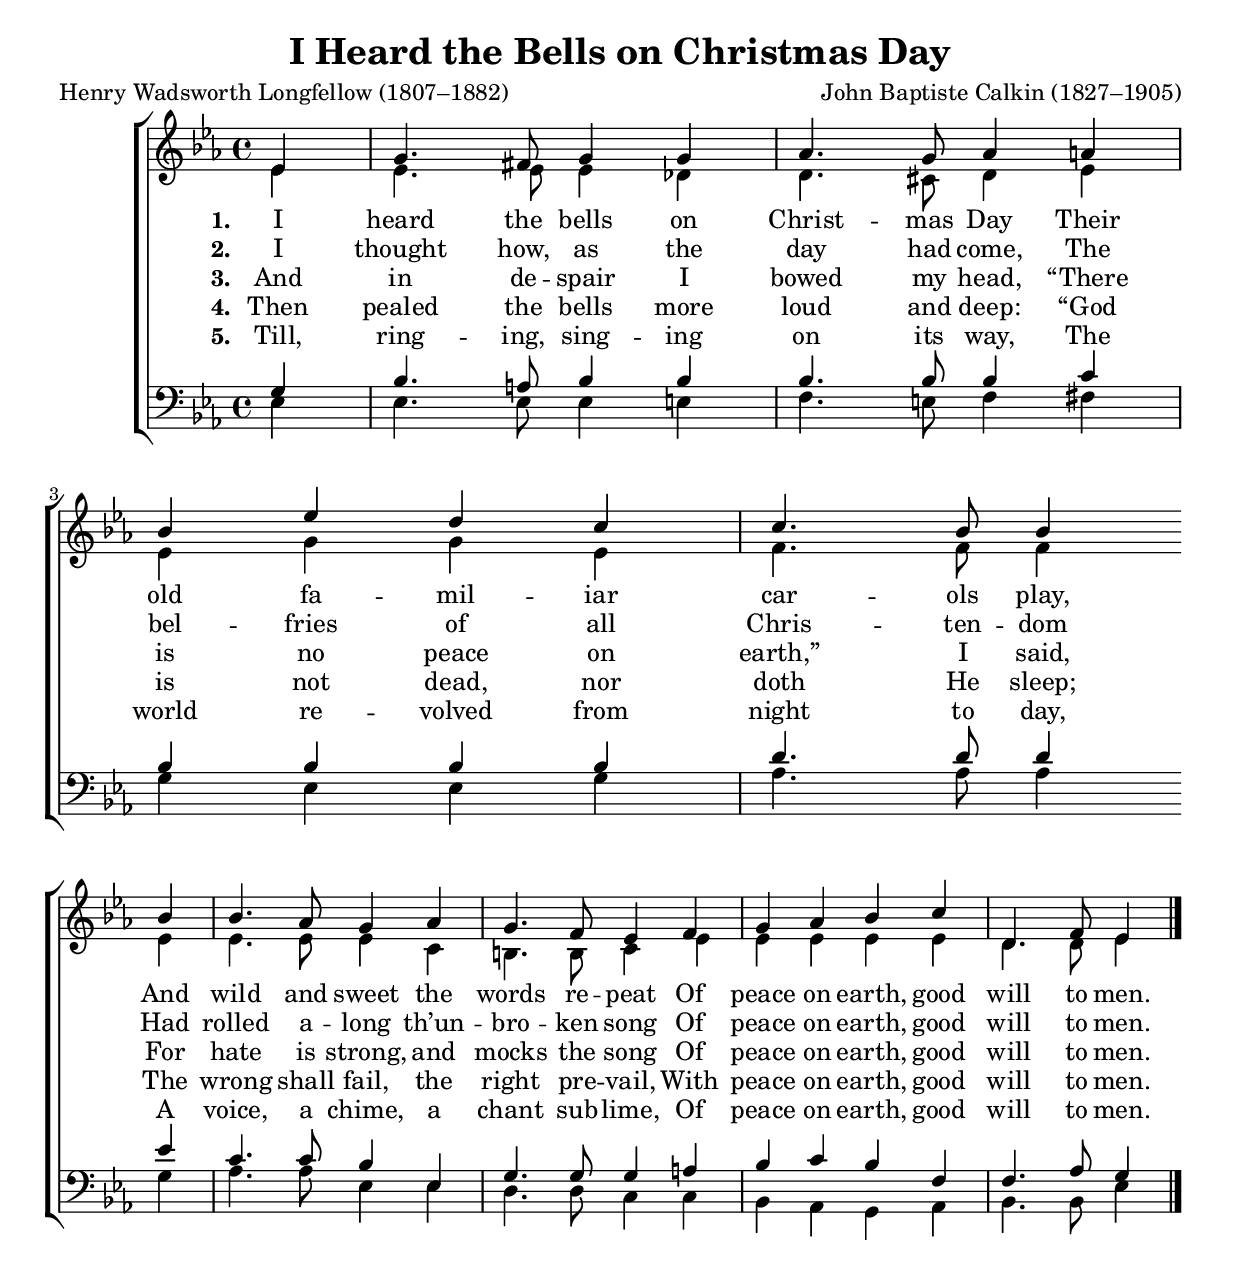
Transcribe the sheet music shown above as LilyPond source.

\version "2.14.2"
\include "util.ly"
\header {
    title = "I Heard the Bells on Christmas Day"
    poet = "Henry Wadsworth Longfellow (1807–1882)"
    composer = "John Baptiste Calkin (1827–1905)"
    %tagline = \markup{from \italic{HymnsAndCarolsOfChristmas.com}}
    %\markup \fill-line { \concat{ "from " \italic"Carols Old and Carols New" ", 1916, via " \italic"HymnsAndCarolsOfChristmas.com" }}
  }

global = {
  \key ees \major
  \time 4/4
  %\override DynamicLineSpanner #'staff-padding = #0.0
  %\override DynamicLineSpanner #'Y-extent = #'(-1 . 1)
}

sopMusic = \relative c' {
  \partial 4 ees4 |
  g4. fis8 g4 g4 |
  aes4. g8 aes4 a |
  bes4 ees d c |
  c4. bes8 bes4 \bar"" \break
  
  bes4 |
  bes4. aes8 g4 aes |
  g4. f8 ees4 f |
  g aes bes c |
  d,4. f8 ees4 \bar "|."
}
sopWords = \lyricmode {
  
}

altoMusic = \relative c' {
  ees4 |
  ees4. ees8 ees4 des |
  d4. cis8 d4 ees |
  ees g g ees |
  f4. f8 f4 |
  
  ees4 |
  ees4. ees8 ees4 c |
  b4. b8 c4 ees |
  ees ees ees ees |
  d4. d8 ees4 \bar "|."
}
altoWords = \lyricmode {
  \dropLyricsIX
  \set stanza = #"1. "
  I heard the bells on Christ -- mas Day Their old fa -- mil -- iar car -- ols play,
  And wild and sweet the words re -- peat Of peace on earth, good will to men.
}
altoWordsII = \lyricmode {
  \dropLyricsIX
%\markup\italic
  \set stanza = #"2. "
  I thought how, as the day had come, The bel -- fries of all Chris -- ten -- dom
  Had rolled a -- long th’un -- bro -- ken song Of peace on earth, good will to men.
}
altoWordsIII = \lyricmode {
  \dropLyricsIX
  \set stanza = #"3. "
  And in de -- spair I bowed my head, “There is no peace on earth,” I said,
For hate is strong, and mocks the song Of peace on earth, good will to men.
}
altoWordsIV = \lyricmode {
  \dropLyricsIX
  \set stanza = #"4. "
  Then pealed the bells more loud and deep: “God is not dead, nor doth He sleep;
  The wrong shall fail, the right pre -- vail, With peace on earth, good will to men.
}
altoWordsV = \lyricmode {
  \dropLyricsIX
  \set stanza = #"5. "
  Till, ring -- ing, sing -- ing on its way, The world re -- volved from night to day,
  A voice, a chime, a chant sub -- lime, Of peace on earth, good will to men.
}
altoWordsVI = \lyricmode {
}
tenorMusic = \relative c' {
  g4 |
  bes4. a8 bes4 bes |
  bes4. bes8 bes4 c |
  bes4 bes bes bes |
  d4. d8 d4 |
  
  ees4 |
  c4. c8 bes4 ees, |
  g4. g8 g4 a |
  bes c bes f |
  f4. aes8 g4 \bar "|."
}
tenorWords = \lyricmode {

}

bassMusic = \relative c {
  ees4 |
  ees4. ees8 ees4 e |
  f4. e8 f4 fis |
  g ees ees g |
  aes4. aes8 aes4 |
  
  g4 |
  aes4. aes8 ees4 ees |
  d4. d8 c4 c |
  bes aes g aes |
  bes4. bes8 ees4 \bar "|."
}
bassWords = \lyricmode {

}

pianoRH = \relative c' {
  
}
pianoLH = \relative c' {
  
}

\score {
  <<
   \new ChoirStaff <<
%    \new Lyrics = sopranos \with { \override VerticalAxisGroup #'nonstaff-relatedstaff-spacing = #'((basic-distance . 1)) }
    \new Staff = women <<
      \new Voice = "sopranos" { \voiceOne << \global \sopMusic >> }
      \new Voice = "altos" { \voiceTwo << \global \altoMusic >> }
    >>
    \new Lyrics \with { alignAboveContext = #"women" \override VerticalAxisGroup #'nonstaff-relatedstaff-spacing = #'((basic-distance . 1))} \lyricsto "sopranos" \sopWords
    \new Lyrics = "altosVI"  \with { alignBelowContext = #"women" } \lyricsto "sopranos" \altoWordsVI
    \new Lyrics = "altosV"  \with { alignBelowContext = #"women" } \lyricsto "sopranos" \altoWordsV
    \new Lyrics = "altosIV"  \with { alignBelowContext = #"women" } \lyricsto "sopranos" \altoWordsIV
    \new Lyrics = "altosIII"  \with { alignBelowContext = #"women" } \lyricsto "sopranos" \altoWordsIII
    \new Lyrics = "altosII"  \with { alignBelowContext = #"women" } \lyricsto "sopranos" \altoWordsII
    \new Lyrics = "altos"  \with { alignBelowContext = #"women" \override VerticalAxisGroup #'nonstaff-relatedstaff-spacing = #'((padding . -0.5)) } \lyricsto "sopranos" \altoWords
   \new Staff = men <<
      \clef bass
      \new Voice = "tenors" { \voiceOne << \global \tenorMusic >> }
      \new Voice = "basses" { \voiceTwo << \global \bassMusic >> }
    >>
    \new Lyrics \with { alignAboveContext = #"men" \override VerticalAxisGroup #'nonstaff-relatedstaff-spacing = #'((basic-distance . 1)) } \lyricsto "tenors" \tenorWords
    \new Lyrics \with { alignBelowContext = #"men" \override VerticalAxisGroup #'nonstaff-relatedstaff-spacing = #'((basic-distance . 1)) } \lyricsto "basses" \bassWords
  >>
%    \new PianoStaff << \new Staff { \new Voice { \pianoRH } } \new Staff { \clef "bass" \pianoLH } >>
  >>
  \layout { }
  
  \midi {
    \tempo 4 = 105
    \set Staff.midiInstrument = "flute"
  
    \context {
      \Voice
      \remove "Dynamic_performer"
    }
  }
}
